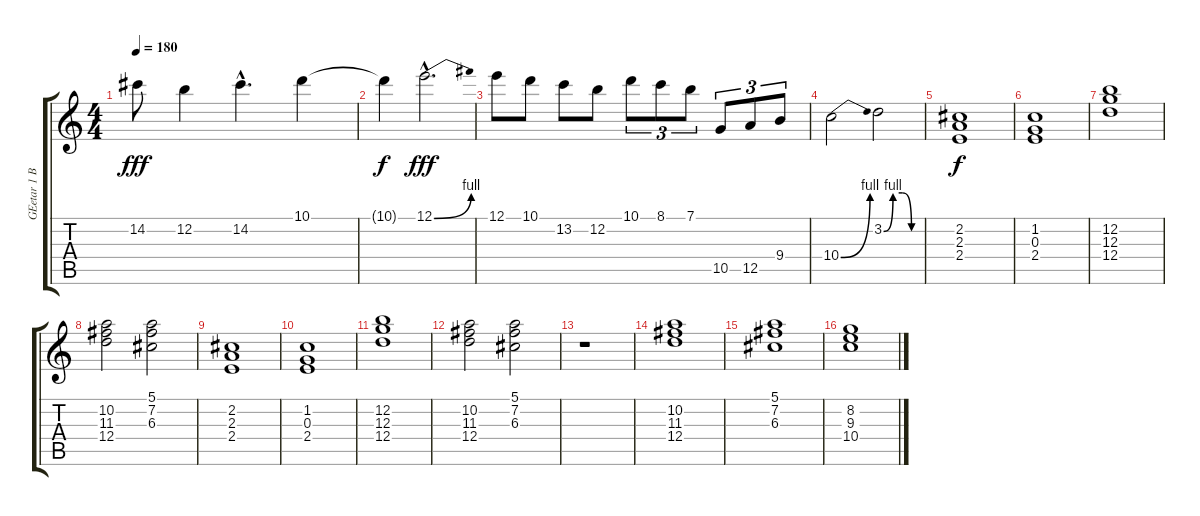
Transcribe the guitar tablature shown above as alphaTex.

\track ("GEetar 1 Backup" "GEetar 1 B") {instrument acousticguitarsteel}
\staff {score tabs}
\tuning (E4 B3 G3 D3 A2 E2) {hide}
\ts (4 4)
\tempo 180
\clef g2
\ks c
14.2.8{dy fff} 12.2.4 14.2{hac}.4{d} 10.1.4 |
10.1{t}.4{dy f} 12.1{be (bend 0 0 60 4) hac}.2{d dy fff} |
12.1.8 10.1.8 13.2.8 12.2.8 10.1.8{tu (3 2)} 8.1.8{tu (3 2)} 7.1.8{tu (3 2)} 10.5.8{tu (3 2)} 12.5.8{tu (3 2)} 9.4.8{tu (3 2)} |
10.4{be (bend 0 0 60 4)}.2 3.2{be (custom 0 0 15 4 30 4 45 0 60 0)}.2 |
(2.2 2.3 2.4).1{dy f volume 13 instrument overdrivenguitar} |
(1.2 0.3 2.4).1 |
(12.2 12.3 12.4).1 |
(10.2 11.3 12.4).2 (5.1 7.2 6.3).2 |
(2.2 2.3 2.4).1 |
(1.2 0.3 2.4).1 |
(12.2 12.3 12.4).1 |
(10.2 11.3 12.4).2 (5.1 7.2 6.3).2 |
r.1{instrument acousticguitarsteel} |
(10.2 11.3 12.4).1{volume 15 instrument overdrivenguitar} |
(5.1 7.2 6.3).1 |
(8.2 9.3 10.4).1
